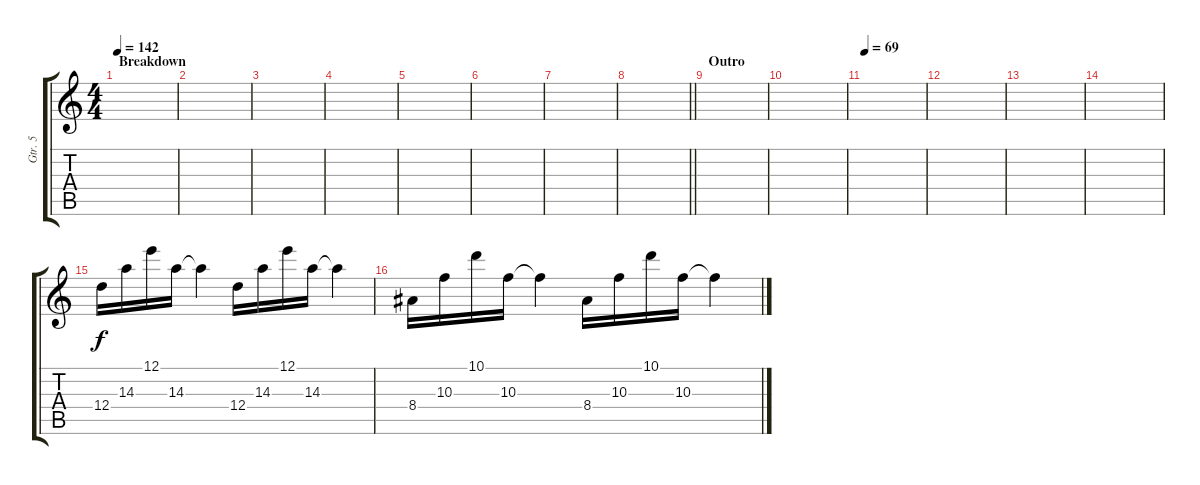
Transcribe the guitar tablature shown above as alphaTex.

\track ("Gtr. 5" "Gtr. 5") {instrument electricguitarclean}
\staff {score tabs}
\tuning (E4 B3 G3 D3 A2 D2) {hide}
\ts (4 4)
\section ("" "Breakdown")
\tempo 142
\clef g2
\ks c
|
|
|
|
|
|
|
\barLineRight lightlight
|
\section ("" "Outro")
|
|
\tempo 69
|
|
|
|
12.4.16 14.3.16 12.1.16 14.3.16 14.3{t}.4 12.4.16 14.3.16 12.1.16 14.3.16 14.3{t}.4 |
8.4.16 10.3.16 10.1.16 10.3.16 10.3{t}.4 8.4.16 10.3.16 10.1.16 10.3.16 10.3{t}.4
